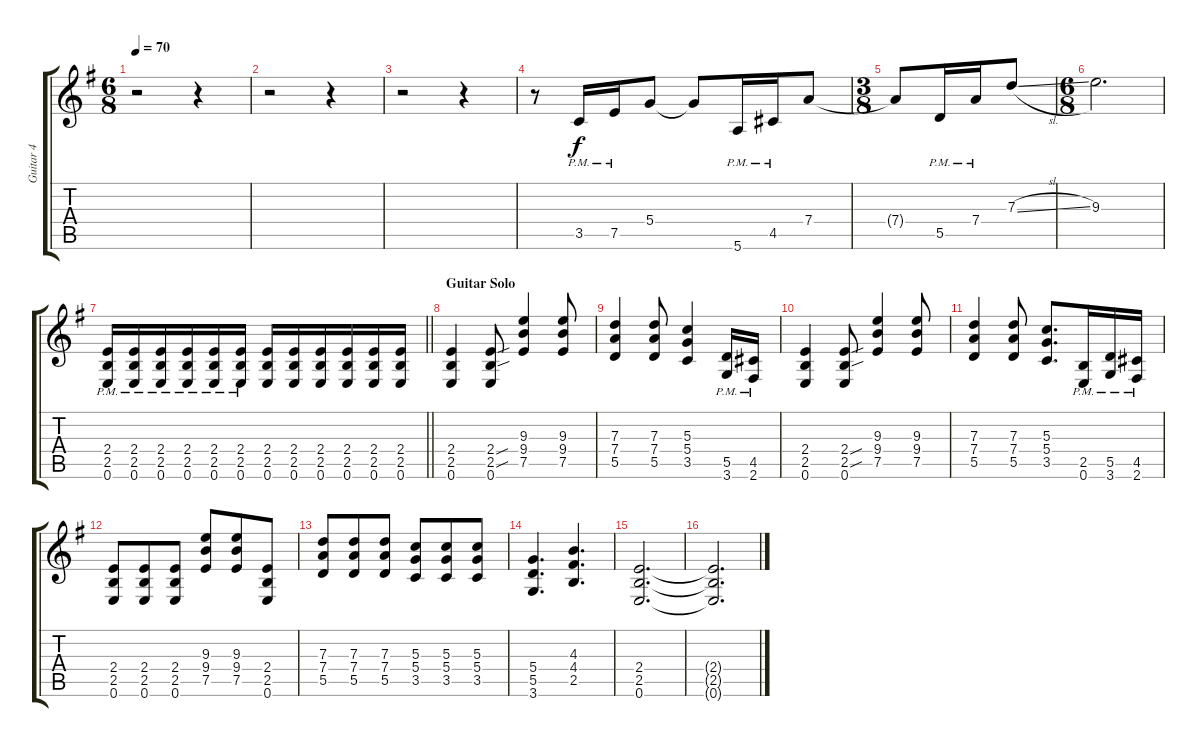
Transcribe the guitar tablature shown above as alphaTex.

\track ("Guitar 4" "Guitar 4") {instrument distortionguitar}
\staff {score tabs}
\tuning (E4 B3 G3 D3 A2 E2) {hide}
\ts (6 8)
\tempo 70
\clef g2
\ks g
r.2{dy mf} r.4 |
r.2 r.4 |
r.2 r.4 |
r.8 3.5{pm}.16{dy f} 7.5{pm}.16 5.4.8 5.4{t}.8 5.6{pm}.16 4.5{pm}.16 7.4.8 |
\ts (3 8)
7.4{t}.8 5.5{pm}.16 7.4{pm}.16 7.3{sl}.8 |
\ts (6 8)
9.3.2{d} |
\barLineRight lightlight
(2.4{pm} 2.5{pm} 0.6{pm}).16 (2.4{pm} 2.5{pm} 0.6{pm}).16 (2.4{pm} 2.5{pm} 0.6{pm}).16 (2.4{pm} 2.5{pm} 0.6{pm}).16 (2.4{pm} 2.5{pm} 0.6{pm}).16 (2.4{pm} 2.5{pm} 0.6{pm}).16 (2.4 2.5 0.6).16 (2.4 2.5 0.6).16 (2.4 2.5 0.6).16 (2.4 2.5 0.6).16 (2.4 2.5 0.6).16 (2.4 2.5 0.6).16 |
\section ("" "Guitar Solo")
(2.4 2.5 0.6).4 (2.4{sou} 2.5{sou} 0.6).8 (9.3 9.4 7.5).4 (9.3 9.4 7.5).8 |
(7.3 7.4 5.5).4 (7.3 7.4 5.5).8 (5.3 5.4 3.5).4 (5.5{pm} 3.6{pm}).16 (4.5{pm} 2.6{pm}).16 |
(2.4 2.5 0.6).4 (2.4{sou} 2.5{sou} 0.6).8 (9.3 9.4 7.5).4 (9.3 9.4 7.5).8 |
(7.3 7.4 5.5).4 (7.3 7.4 5.5).8 (5.3 5.4 3.5).8{d} (2.5{pm} 0.6{pm}).16 (5.5{pm} 3.6{pm}).16 (4.5{pm} 2.6{pm}).16 |
(2.4 2.5 0.6).8 (2.4 2.5 0.6).8 (2.4 2.5 0.6).8 (9.3 9.4 7.5).8 (9.3 9.4 7.5).8 (2.4 2.5 0.6).8 |
(7.3 7.4 5.5).8 (7.3 7.4 5.5).8 (7.3 7.4 5.5).8 (5.3 5.4 3.5).8 (5.3 5.4 3.5).8 (5.3 5.4 3.5).8 |
(5.4 5.5 3.6).4{d} (4.3 4.4 2.5).4{d} |
(2.4 2.5 0.6).2{d} |
(2.4{t} 2.5{t} 0.6{t}).2{d}
